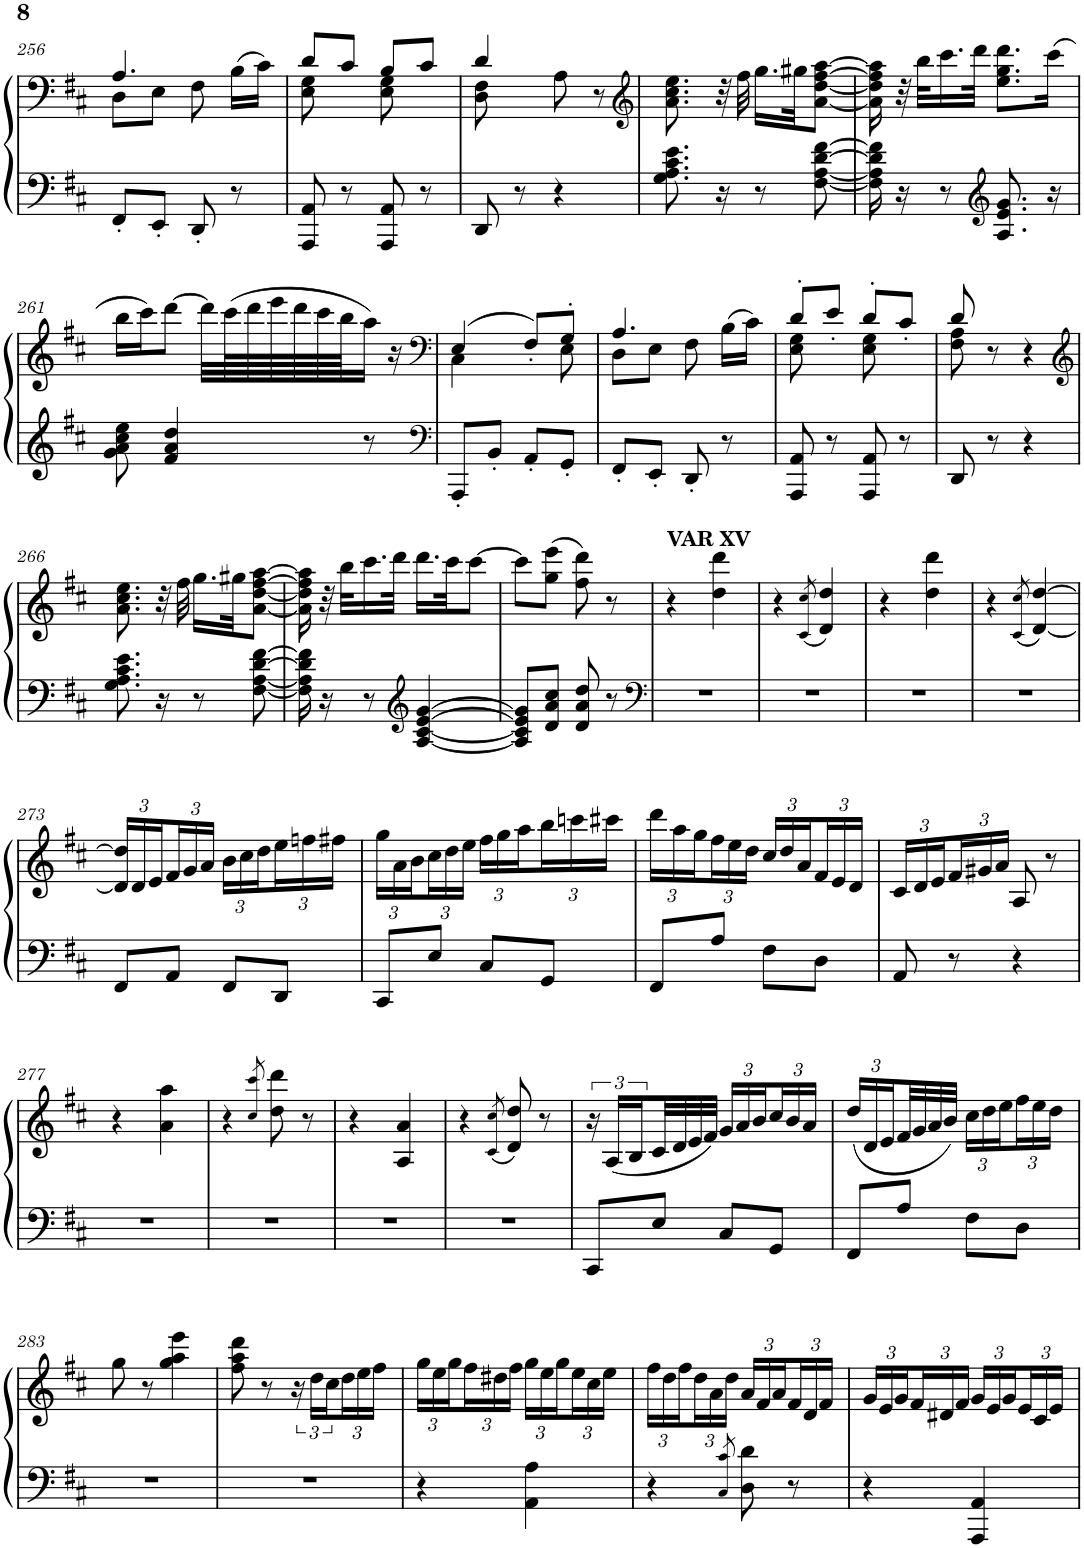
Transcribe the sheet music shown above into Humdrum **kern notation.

**kern	**kern
*part1	*part1
*staff2	*staff1
*I"Piano	*
*I'Pno.	*
!!LO:PB:g=z
*clefF4	*clefF4
*k[f#c#]	*k[f#c#]
*M2/4	*M2/4
=256	=256
*	*^
8FF#'/L	4.A/	8D\L
8EE'/J	.	8E\J
8DD'/	.	8F#\
8r	(16B\LL	8ryy
.	16c#\JJ)	.
=257	=257	=257
8AAA/ 8AA/	8d/L	8E\ 8G\
8r	8c#/J	8ryy
8AAA/ 8AA/	8B/L	8E\ 8G\
8r	8c#/J	8ryy
=258	=258	=258
8DD/	4d/	8D\ 8F#\
8r	.	4.ryy
4r	8A\	.
.	8r	.
*	*v	*v
=259	=259
*	*clefG2
8.G\ 8.A\ 8.c#\ 8.e\	8.a\ 8.cc#\ 8.ee\
16r	32r
.	32ff#\
8r	16.gg\LL
.	32gg#X\JK
[8F#\ [8A\ [8d\ [8f#\	[8a\ [8dd\ [8ff#\ [8aa\J
=260	=260
16F#\] 16A\] 16d\] 16f#\]	16a\] 16dd\] 16ff#\] 16aa\]
16r	32r
.	32bb\KLL
8r	16.ccc#\
.	32ddd\JJk
*clefG2	*
8.A/ 8.e/ 8.g/	8.ee\ 8.gg\ 8.ddd\L
16r	(16ccc#\Jk
!!LO:LB:g=z
=261	=261
8g\ 8a\ 8cc#\ 8ee\	16bb\LL
.	16ccc#\J)
4f#/ 4a/ 4dd/	[8ddd\J
.	32ddd\LLL]
.	(64ccc#\L
.	64ddd\
.	64eee\
.	64ddd\
.	64ccc#\
.	64bb\JJ
8r	16aa\JJ)
.	16r
=262	=262
*clefF4	*clefF4
*	*^
8AAA'/L	(4E/	4C#\
8BB'/J	.	.
8AA'/L	8F#'/L)	8ryy
8GG'/J	8G'/J	8E\
=263	=263	=263
8FF#'/L	4.A/	8D\L
8EE'/J	.	8E\J
8DD'/	.	8F#\
8r	(16B\LL	8ryy
.	16c#\JJ)	.
=264	=264	=264
8AAA/ 8AA/	8d'/L	8E\ 8G\
8r	8e'/J	8ryy
8AAA/ 8AA/	8d'/L	8E\ 8G\
8r	8c#'/J	8ryy
=265	=265	=265
8DD/	8d/	8F#\ 8A\
8r	8r	4.ryy
4r	4r	.
*	*v	*v
!!LO:LB:g=z
=266	=266
*	*clefG2
8.G\ 8.A\ 8.c#\ 8.e\	8.a\ 8.cc#\ 8.ee\
16r	32r
.	32ff#\
8r	16.gg\LL
.	32gg#X\JK
[8F#\ [8A\ [8d\ [8f#\	[8a\ [8dd\ [8ff#\ [8aa\J
=267	=267
16F#\] 16A\] 16d\] 16f#\]	16a\] 16dd\] 16ff#\] 16aa\]
16r	32r
.	32bb\KLL
8r	16.ccc#\
.	32ddd\JJk
*clefG2	*
[4A/ [4c#/ [4e/ [4g/	16.ddd\LL
.	32ccc#\JK
.	[8ccc#\J
=268	=268
8A/] 8c#/] 8e/] 8g/]L	8ccc#\L]
8d/ 8a/ 8cc#/J	(8gg\ 8eee\J
8d/ 8a/ 8dd/	8ff#\ 8ddd\)
8r	8r
=269	=269
*clefF4	*
!	!LO:TX:a:B:t=VAR XV
2r	4r
.	4dd\ 4ddd\
=270	=270
2r	4r
.	(8qc#/ 8qcc#/
.	4d/ 4dd/)
=271	=271
2r	4r
.	4dd\ 4ddd\
=272	=272
2r	4r
.	(8qc#/ 8qcc#/
.	[4d/ [4dd/)
!!LO:LB:g=z
=273	=273
*	*Xbrackettup
8FF#/L	24d/] 24dd/]LL
.	24d/
.	24e/
8AA/J	24f#/
.	24g/
.	24a/JJ
8FF#/L	24b\LL
.	24cc#\
.	24dd\
8DD/J	24ee\
.	24ffn\
.	24ff#X\JJ
=274	=274
8CC#/L	24gg\LL
.	24a\
.	24b\
8E/J	24cc#\
.	24dd\
.	24ee\JJ
8C#/L	24ff#\LL
.	24gg\
.	24aa\
8GG/J	24bb\
.	24cccn\
.	24ccc#X\JJ
=275	=275
8FF#/L	24ddd\LL
.	24aa\
.	24gg\
8A/J	24ff#\
.	24ee\
.	24dd\JJ
8F#\L	24cc#/LL
.	24dd/
.	24a/
8D\J	24f#/
.	24e/
.	24d/JJ
=276	=276
8AA/	24c#/LL
.	24d/
.	24e/
8r	24f#/
.	24g#X/
.	24a/JJ
4r	8A/
.	8r
!!LO:LB:g=z
=277	=277
2r	4r
.	4a\ 4aa\
=278	=278
2r	4r
.	8qcc#/ 8qccc#/
.	8dd\ 8ddd\
.	8r
=279	=279
2r	4r
.	4A/ 4a/
=280	=280
2r	4r
.	(8qc#/ 8qcc#/
.	8d/ 8dd/)
.	8r
=281	=281
*	*brackettup
8CC#/L	24r
.	(24A/LL
.	24B/
8E/J	32c#/L
.	32d/
.	32e/
.	32f#/JJJ)
*	*Xbrackettup
8C#/L	24g/LL
.	24a/
.	24b/
8GG/J	24cc#/
.	24b/
.	24a/JJ
=282	=282
8FF#/L	(24dd/LL
.	24d/
.	24e/
8A/J	32f#/L
.	32g/
.	32a/
.	32b/JJJ)
8F#\L	24cc#\LL
.	24dd\
.	24ee\
8D\J	24ff#\
.	24ee\
.	24dd\JJ
!!LO:LB:g=z
=283	=283
2r	8gg\
.	8r
.	4gg\ 4aa\ 4eee\
=284	=284
2r	8ff#\ 8aa\ 8ddd\
.	8r
*	*brackettup
.	24r
.	24dd\LL
.	24cc#\
*	*Xbrackettup
.	24dd\
.	24ee\
.	24ff#\JJ
=285	=285
4r	24gg\LL
.	24ee\
.	24gg\
.	24ff#\
.	24dd#X\
.	24ff#\JJ
4AA\ 4A\	24gg\LL
.	24ee\
.	24gg\
.	24ee\
.	24cc#\
.	24ee\JJ
=286	=286
4r	24ff#\LL
.	24dd\
.	24ff#\
.	24dd\
.	24a\
.	24dd\JJ
8qC#/ 8qc#/	.
8D\ 8d\	24a/LL
.	24f#/
.	24a/
8r	24f#/
.	24d/
.	24f#/JJ
=287	=287
4r	24g/LL
.	24e/
.	24g/
.	24f#/
.	24d#X/
.	24f#/JJ
4AAA/ 4AA/	24g/LL
.	24e/
.	24g/
.	24e/
.	24c#/
.	24e/JJ
=	=
*-	*-
